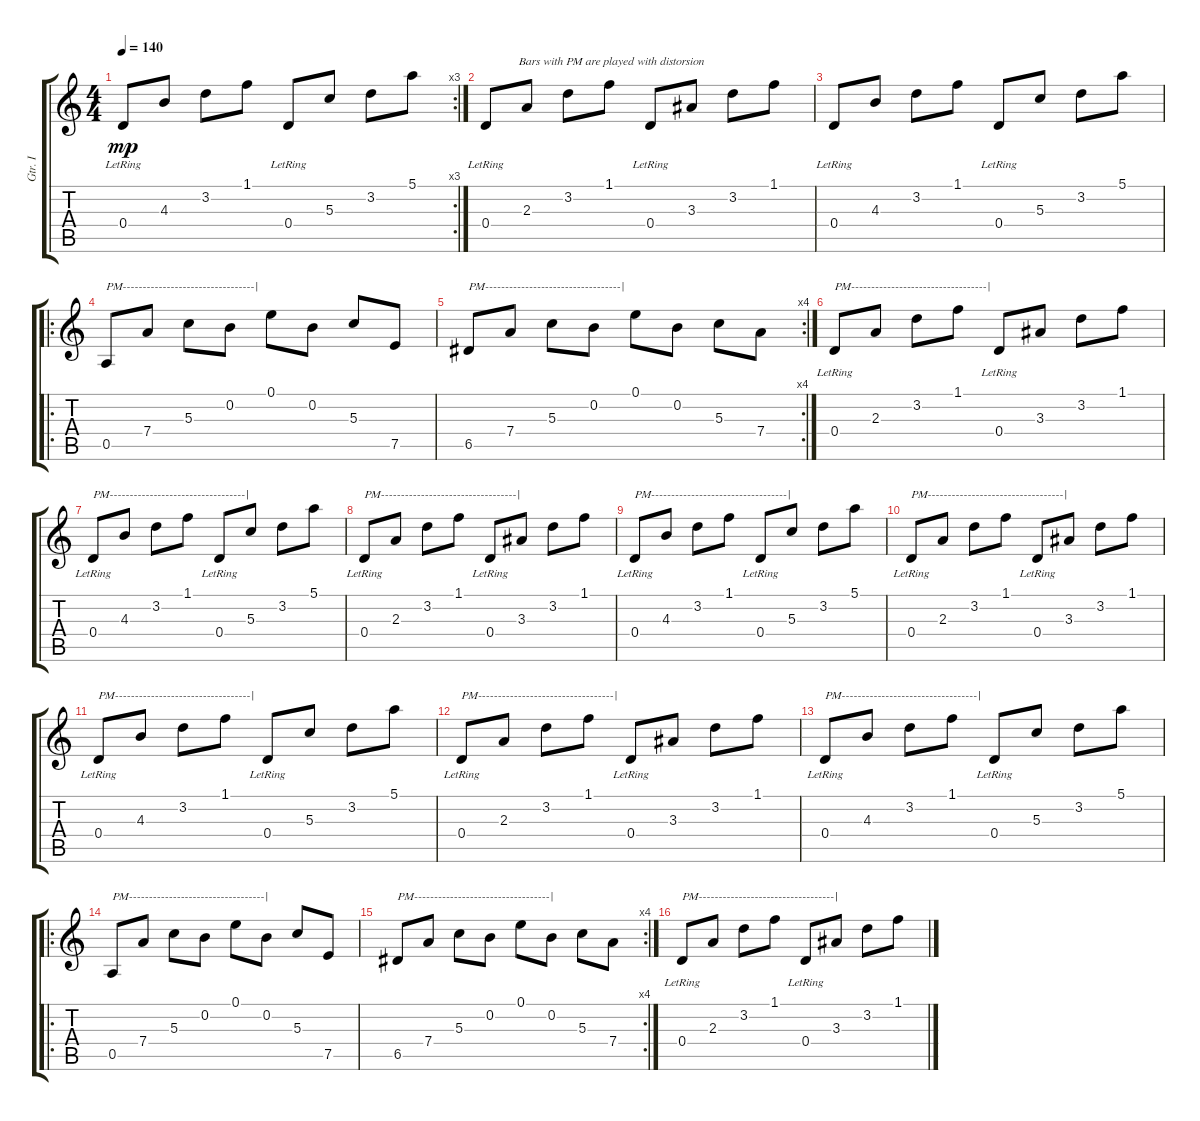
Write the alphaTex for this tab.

\track ("Gtr. I" "Gtr. I") {instrument distortionguitar}
\staff {score tabs}
\tuning (E4 B3 G3 D3 A2 E2) {hide}
\rc 3
\ts (4 4)
\tempo 140
\clef g2
\ks c
0.4{lr}.8{dy mp instrument electricguitarclean} 4.3.8 3.2.8 1.1.8 0.4{lr}.8 5.3.8 3.2.8 5.1.8 |
0.4{lr}.8{txt "           Bars with PM are played with distorsion" instrument electricguitarclean} 2.3.8 3.2.8 1.1.8 0.4{lr}.8 3.3.8 3.2.8 1.1.8 |
0.4{lr}.8{instrument electricguitarclean} 4.3.8 3.2.8 1.1.8 0.4{lr}.8 5.3.8 3.2.8 5.1.8 |
\ro
0.5.8{txt "PM---------------------------------|" instrument overdrivenguitar} 7.4.8 5.3.8 0.2.8 0.1.8 0.2.8 5.3.8 7.5.8 |
\rc 4
6.5.8{txt "PM----------------------------------|" instrument overdrivenguitar} 7.4.8 5.3.8 0.2.8 0.1.8 0.2.8 5.3.8 7.4.8 |
0.4{lr}.8{txt "PM----------------------------------|" instrument overdrivenguitar} 2.3.8 3.2.8 1.1.8 0.4{lr}.8 3.3.8 3.2.8 1.1.8 |
0.4{lr}.8{txt "PM----------------------------------|" instrument overdrivenguitar} 4.3.8 3.2.8 1.1.8 0.4{lr}.8 5.3.8 3.2.8 5.1.8 |
0.4{lr}.8{txt "PM----------------------------------|" instrument overdrivenguitar} 2.3.8 3.2.8 1.1.8 0.4{lr}.8 3.3.8 3.2.8 1.1.8 |
0.4{lr}.8{txt "PM----------------------------------|" instrument overdrivenguitar} 4.3.8 3.2.8 1.1.8 0.4{lr}.8 5.3.8 3.2.8 5.1.8 |
0.4{lr}.8{txt "PM----------------------------------|" instrument overdrivenguitar} 2.3.8 3.2.8 1.1.8 0.4{lr}.8 3.3.8 3.2.8 1.1.8 |
0.4{lr}.8{txt "PM----------------------------------|" instrument overdrivenguitar} 4.3.8 3.2.8 1.1.8 0.4{lr}.8 5.3.8 3.2.8 5.1.8 |
0.4{lr}.8{txt "PM----------------------------------|" instrument overdrivenguitar} 2.3.8 3.2.8 1.1.8 0.4{lr}.8 3.3.8 3.2.8 1.1.8 |
0.4{lr}.8{txt "PM----------------------------------|" instrument overdrivenguitar} 4.3.8 3.2.8 1.1.8 0.4{lr}.8 5.3.8 3.2.8 5.1.8 |
\ro
0.5.8{txt "PM----------------------------------|" instrument overdrivenguitar} 7.4.8 5.3.8 0.2.8 0.1.8 0.2.8 5.3.8 7.5.8 |
\rc 4
6.5.8{txt "PM----------------------------------|" instrument overdrivenguitar} 7.4.8 5.3.8 0.2.8 0.1.8 0.2.8 5.3.8 7.4.8 |
0.4{lr}.8{txt "PM----------------------------------|" instrument overdrivenguitar} 2.3.8 3.2.8 1.1.8 0.4{lr}.8 3.3.8 3.2.8 1.1.8
